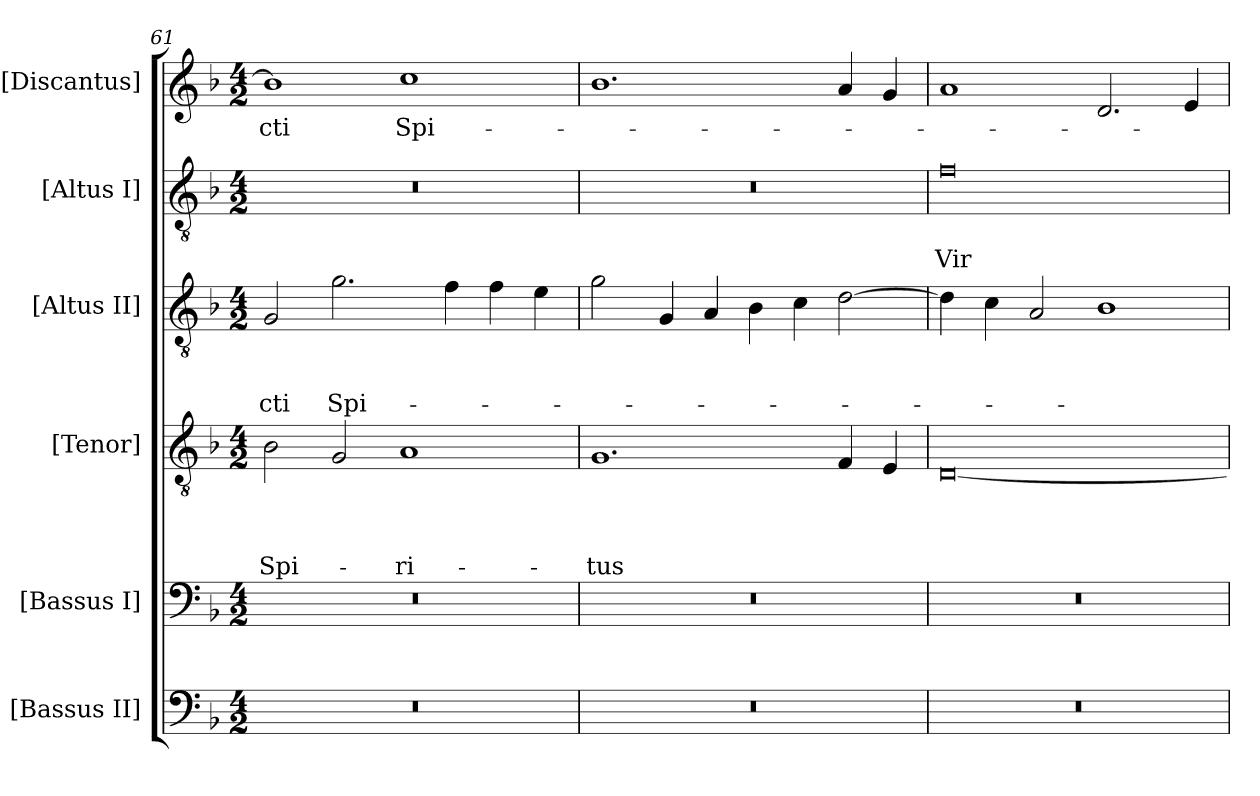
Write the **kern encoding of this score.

**kern	**kern	**kern	**text	**text	**text	**text	**kern	**text	**text	**text	**kern	**text	**text	**kern	**text
*part6	*part5	*part4	*part4	*part4	*part4	*part4	*part3	*part3	*part3	*part3	*part2	*part2	*part2	*part1	*part1
*staff6	*staff5	*staff4	*staff4	*staff4	*staff4	*staff4	*staff3	*staff3	*staff3	*staff3	*staff2	*staff2	*staff2	*staff1	*staff1
*I"[Bassus II]	*I"[Bassus I]	*I"[Tenor]	*	*	*	*	*I"[Altus II]	*	*	*	*I"[Altus I]	*	*	*I"[Discantus]	*
*clefF4	*clefF4	*clefGv2	*	*	*	*	*clefGv2	*	*	*	*clefGv2	*	*	*clefG2	*
*k[b-]	*k[b-]	*k[b-]	*	*	*	*	*k[b-]	*	*	*	*k[b-]	*	*	*k[b-]	*
*M4/2	*M4/2	*M4/2	*	*	*	*	*M4/2	*	*	*	*M4/2	*	*	*M4/2	*
=61	=61	=61	=61	=61	=61	=61	=61	=61	=61	=61	=61	=61	=61	=61	=61
0r	0r	2B-\	.	.	.	Spi-	2G/	.	.	-cti	0r	.	.	1b-\]	-cti
.	.	2G/	.	.	.	.	2.g\	.	.	Spi-	.	.	.	.	.
.	.	1A/	.	.	.	-ri-	.	.	.	.	.	.	.	1cc\	Spi-
.	.	.	.	.	.	.	4f\	.	.	.	.	.	.	.	.
.	.	.	.	.	.	.	4f\	.	.	.	.	.	.	.	.
.	.	.	.	.	.	.	4e\	.	.	.	.	.	.	.	.
=62	=62	=62	=62	=62	=62	=62	=62	=62	=62	=62	=62	=62	=62	=62	=62
0r	0r	1.G/	.	.	.	-tus	2g\	.	.	.	0r	.	.	1.b-\	.
.	.	.	.	.	.	.	4G/	.	.	.	.	.	.	.	.
.	.	.	.	.	.	.	4A/	.	.	.	.	.	.	.	.
.	.	.	.	.	.	.	4B-\	.	.	.	.	.	.	.	.
.	.	.	.	.	.	.	4c\	.	.	.	.	.	.	.	.
.	.	4F/	.	.	.	.	[2d\	.	.	.	.	.	.	4a/	.
.	.	4E/	.	.	.	.	.	.	.	.	.	.	.	4g/	.
=63	=63	=63	=63	=63	=63	=63	=63	=63	=63	=63	=63	=63	=63	=63	=63
0r	0r	[0D/	.	.	.	.	4d\]	.	.	.	0f\	.	Vir-	1a/	.
.	.	.	.	.	.	.	4c\	.	.	.	.	.	.	.	.
.	.	.	.	.	.	.	2A/	.	.	.	.	.	.	.	.
.	.	.	.	.	.	.	1B-\	.	.	.	.	.	.	2.d/	.
.	.	.	.	.	.	.	.	.	.	.	.	.	.	4e/	.
=	=	=	=	=	=	=	=	=	=	=	=	=	=	=	=
*-	*-	*-	*-	*-	*-	*-	*-	*-	*-	*-	*-	*-	*-	*-	*-
